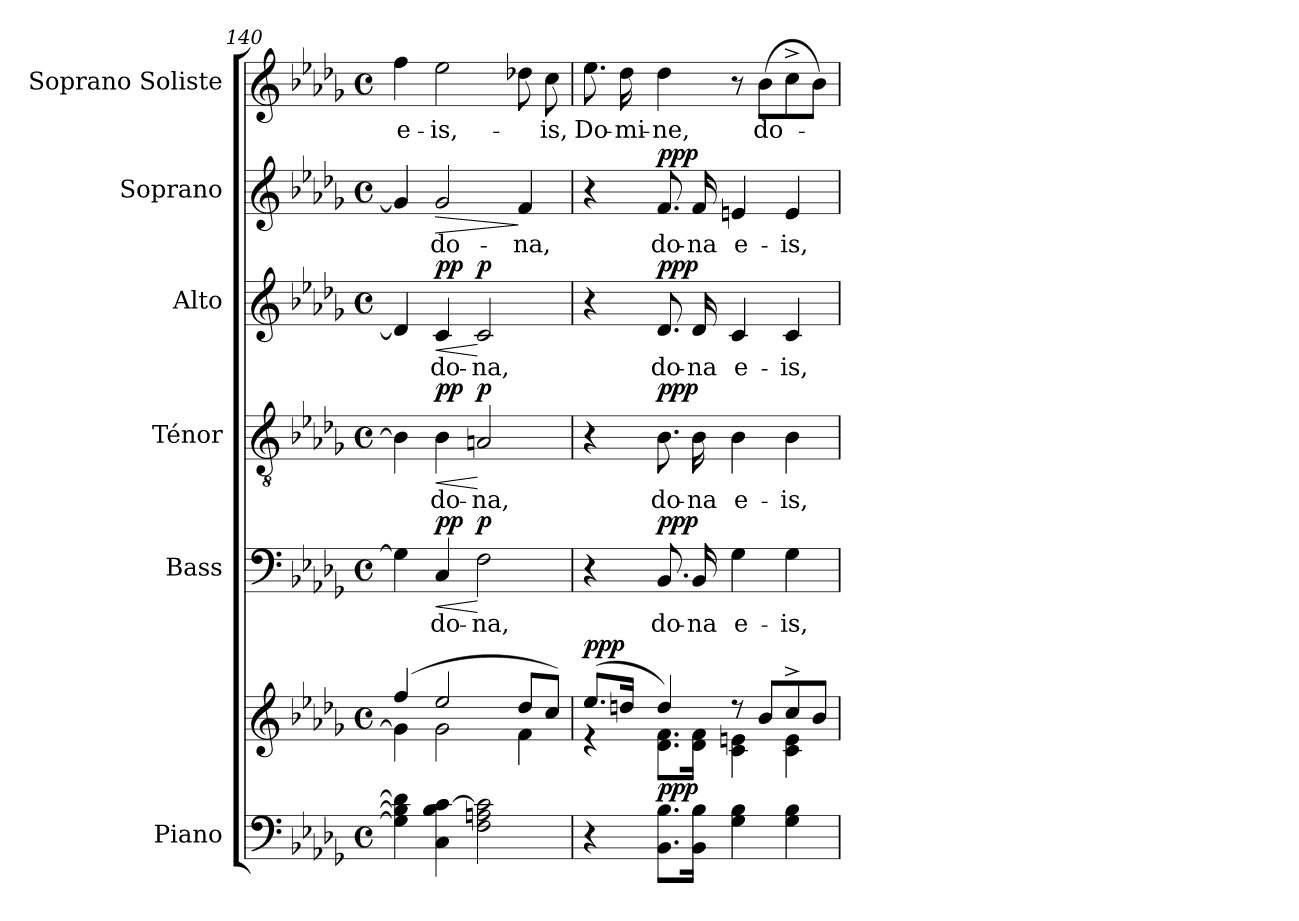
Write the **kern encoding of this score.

**kern	**kern	**dynam	**kern	**text	**dynam	**kern	**text	**dynam	**kern	**text	**dynam	**kern	**text	**dynam	**kern	**text
*part6	*part6	*part6	*part5	*part5	*part5	*part4	*part4	*part4	*part3	*part3	*part3	*part2	*part2	*part2	*part1	*part1
*staff7	*staff6	*staff6/7	*staff5	*staff5	*staff5	*staff4	*staff4	*staff4	*staff3	*staff3	*staff3	*staff2	*staff2	*staff2	*staff1	*staff1
*I"Piano	*	*	*I"Bass	*	*	*I"Ténor	*	*	*I"Alto	*	*	*I"Soprano	*	*	*I"Soprano Soliste	*
*I'Pno.	*	*	*I'B.	*	*	*I'T.	*	*	*I'A.	*	*	*I'S.	*	*	*	*
*clefF4	*clefG2	*	*clefF4	*	*	*clefGv2	*	*	*clefG2	*	*	*clefG2	*	*	*clefG2	*
*k[b-e-a-d-g-]	*k[b-e-a-d-g-]	*	*k[b-e-a-d-g-]	*	*	*k[b-e-a-d-g-]	*	*	*k[b-e-a-d-g-]	*	*	*k[b-e-a-d-g-]	*	*	*k[b-e-a-d-g-]	*
*M4/4	*M4/4	*	*M4/4	*	*	*M4/4	*	*	*M4/4	*	*	*M4/4	*	*	*M4/4	*
*met(c)	*met(c)	*	*met(c)	*	*	*met(c)	*	*	*met(c)	*	*	*met(c)	*	*	*met(c)	*
=140	=140	=140	=140	=140	=140	=140	=140	=140	=140	=140	=140	=140	=140	=140	=140	=140
*	*^	*	*	*	*	*	*	*	*	*	*	*	*	*	*	*
4G-\] 4B-\] 4d-\]	(4ff/	4g-\]	.	4G-\]	.	.	4B-\]	.	.	4d-/]	.	.	4g-/]	.	.	4ff\	e-
!	!	!	!	!	!	!LO:HP:b	!	!	!LO:HP:b	!	!	!LO:HP:b	!	!	!LO:HP:b	!	!
!	!	!	!	!	!	!LO:DY:n=1:a	!	!	!LO:DY:n=1:a	!	!	!LO:DY:n=1:a	!	!	!	!	!
4C\ 4B-\ [4c\	2ee-/	2g-\	.	4C/	do-	< pp	4B-\	do-	< pp	4c/	do-	< pp	2g-/	do-	>	2ee-\	-is,-
!	!	!	!	!	!	!LO:DY:n=2:a	!	!	!LO:DY:n=2:a	!	!	!LO:DY:n=2:a	!	!	!	!	!
2F\ 2An\ 2c\]	.	.	.	2F\	-na,	[ p	2An/	-na,	[ p	2c/	-na,	[ p	.	.	.	.	.
.	8dd-/L	4f\	.	.	.	.	.	.	.	.	.	.	4f/	-na,	]	8dd-X\	.
.	8cc/J)	.	.	.	.	.	.	.	.	.	.	.	.	.	.	8cc\	-is,
!!LO:LB:g=z
=141	=141	=141	=141	=141	=141	=141	=141	=141	=141	=141	=141	=141	=141	=141	=141	=141	=141
!	!	!	!LO:DY:a	!	!	!	!	!	!	!	!	!	!	!	!	!	!
4r	(8.ee-/L	4r	ppp	4r	.	.	4r	.	.	4r	.	.	4r	.	.	8.ee-\	Do-
.	16ddn/Jk	.	.	.	.	.	.	.	.	.	.	.	.	.	.	16dd-\	-mi-
!	!	!	!LO:DY:a=2	!	!	!LO:DY:a	!	!	!LO:DY:a	!	!	!LO:DY:a	!	!	!LO:DY:a	!	!
8.BB-\ 8.B-\L	4dd/)	8.d-\ 8.f\L	ppp	8.BB-/	do-	ppp	8.B-\	do-	ppp	8.d-/	do-	ppp	8.f/	do-	ppp	4dd-\	-ne,
16BB-\ 16B-\Jk	.	16d-\ 16f\Jk	.	16BB-/	-na	.	16B-\	-na	.	16d-/	-na	.	16f/	-na	.	.	.
4G-\ 4B-\	8r	4c\ 4en\	.	4G-\	e-	.	4B-\	e-	.	4c/	e-	.	4en/	e-	.	8r	.
.	8b-/L	.	.	.	.	.	.	.	.	.	.	.	.	.	.	(8b-\L	do-
4G-\ 4B-\	8cc^/	4c\ 4e\	.	4G-\	-is,	.	4B-\	-is,	.	4c/	-is,	.	4e/	-is,	.	8cc^\	.
.	8b-/J	.	.	.	.	.	.	.	.	.	.	.	.	.	.	8b-\J)	.
*	*v	*v	*	*	*	*	*	*	*	*	*	*	*	*	*	*	*
=	=	=	=	=	=	=	=	=	=	=	=	=	=	=	=	=
*-	*-	*-	*-	*-	*-	*-	*-	*-	*-	*-	*-	*-	*-	*-	*-	*-
